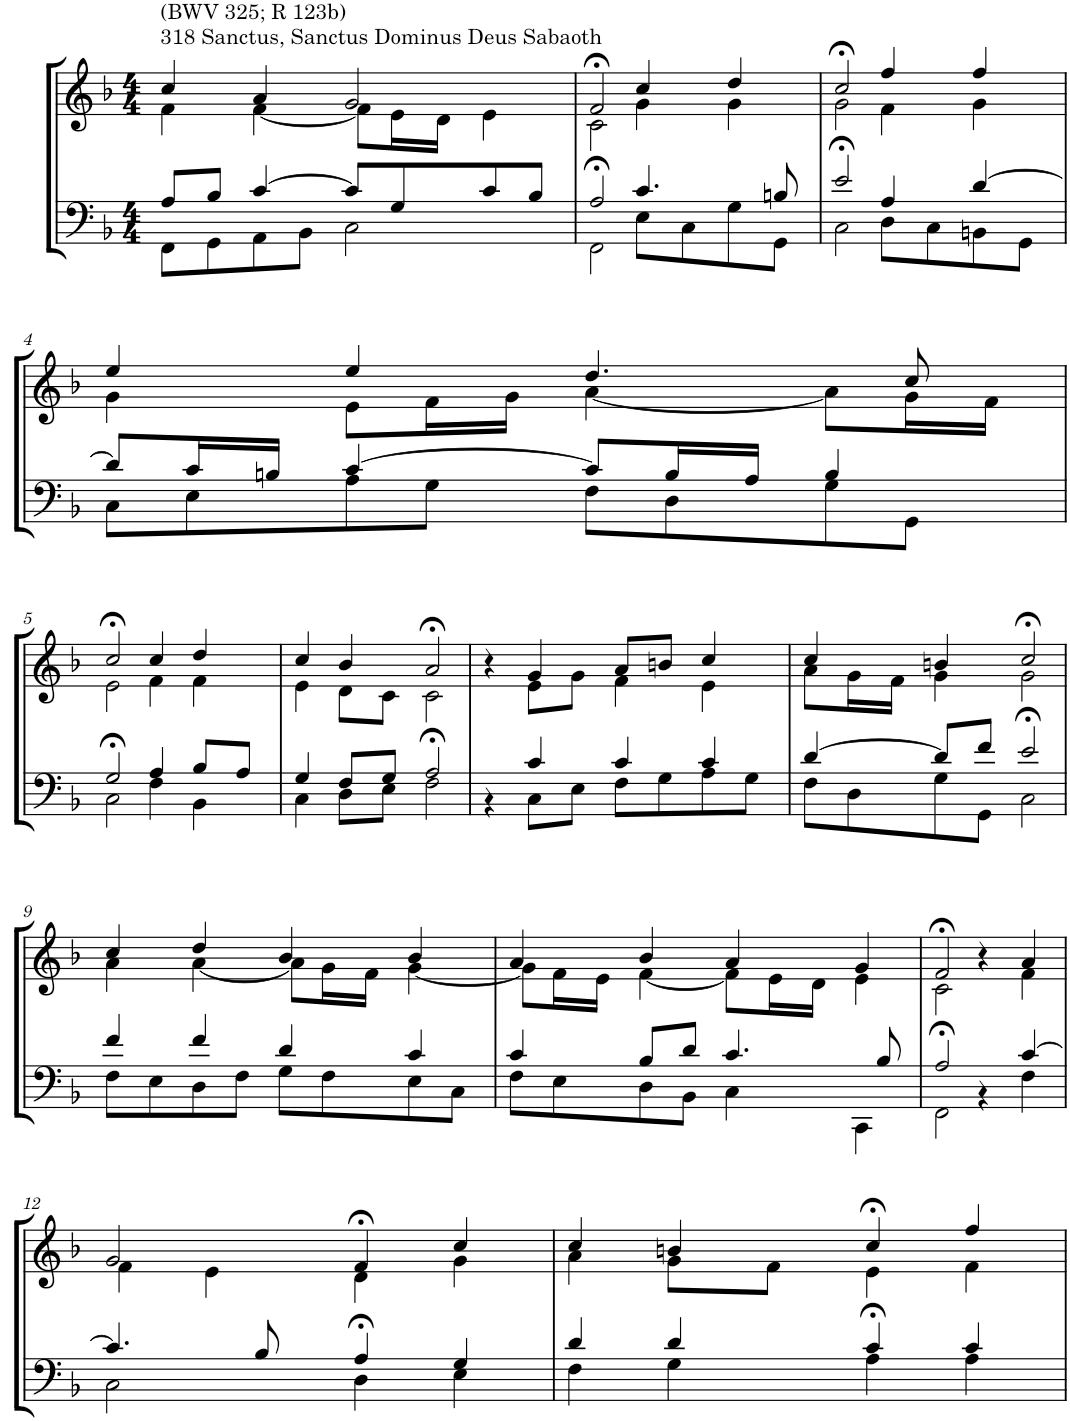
**kern	**kern
*part2	*part1
*staff2	*staff1
*I"Tenor/Baß	*I"Sopran/Alt
*clefF4	*clefG2
*k[b-]	*k[b-]
*M4/4	*M4/4
=1	=1
*^	*^
!	!	!LO:TX:a:t=318 Sanctus, Sanctus Dominus Deus Sabaoth	!
!	!	!LO:TX:a:t=(BWV 325; R 123b)	!
8A/L	8FF\L	4cc/	4f\
8B-/J	8GG\	.	.
[4c/	8AA\	4a/	[4f\
.	8BB-\J	.	.
8c/L]	2C\	2g/	8f\L]
8G/	.	.	16e\L
.	.	.	16d\JJ
8c/	.	.	4e\
8B-/J	.	.	.
=2	=2	=2	=2
2A/	2FF>\	2f>/	2c\
4.c/	8E\L	4cc/	4g\
.	8C\	.	.
.	8G\	4dd/	4g\
8Bn/	8GG\J	.	.
=3	=3	=3	=3
2e/	2C>\	2cc>/	2g\
4A/	8D\L	4ff/	4f\
.	8C\	.	.
[4d/	8BBn\	4ff/	4g\
.	8GG\J	.	.
!!LO:LB:g=z	!!
=4	=4	=4	=4
8d/L]	8C\L	4ee/	4g\
16c/L	8E\	.	.
16Bn/JJ	.	.	.
[4c/	8A\	4ee/	8e\L
.	8G\J	.	16f\L
.	.	.	16g\JJ
8c/L]	8F\L	4.dd/	[4a\
16B/L	8D\	.	.
16A/JJ	.	.	.
4B/	8G\	.	8a\L]
.	8GG\J	8cc/	16g\L
.	.	.	16f\JJ
!!LO:LB:g=z	!!
=5	=5	=5	=5
2G/	2C>\	2cc>/	2e\
4A/	4F\	4cc/	4f\
8B-/L	4BB-\	4dd/	4f\
8A/J	.	.	.
=6	=6	=6	=6
4G/	4C\	4cc/	4e\
8F/L	8D\L	4b-/	8d\L
8G/J	8E\J	.	8c\J
2A/	2F>\	2a>/	2c\
=7	=7	=7	=7
4ryy	4r	4r	4ryy
4c/	8C\L	4g/	8e\L
.	8E\J	.	8g\J
4c/	8F\L	8a/L	4f\
.	8G\	8bn/J	.
4c/	8A\	4cc/	4e\
.	8G\J	.	.
=8	=8	=8	=8
[4d/	8F\L	4cc/	8a\L
.	8D\	.	16g\L
.	.	.	16f\JJ
8d/L]	8G\	4bn/	4g\
8f/J	8GG\J	.	.
2e/	2C>\	2cc>/	2g\
!!LO:LB:g=z	!!
=9	=9	=9	=9
4f/	8F\L	4cc/	4a\
.	8E\	.	.
4f/	8D\	4dd/	[4a\
.	8F\J	.	.
4d/	8G\L	4b-/	8a\L]
.	8F\	.	16g\L
.	.	.	16f\JJ
4c/	8E\	4b-/	[4g\
.	8C\J	.	.
=10	=10	=10	=10
4c/	8F\L	4a/	8g\L]
.	8E\	.	16f\L
.	.	.	16e\JJ
8B-/L	8D\	4b-/	[4f\
8d/J	8BB-\J	.	.
4.c/	4C\	4a/	8f\L]
.	.	.	16e\L
.	.	.	16d\JJ
.	4CC\	4g/	4e\
8B-/	.	.	.
=11	=11	=11	=11
2A/	2FF>\	2f>/	2c\
4ryy	4r	4r	4ryy
[4c/	4F\	4a/	4f\
!!LO:LB:g=z	!!
=12	=12	=12	=12
4.c/]	2C\	2g/	4f\
.	.	.	4e\
8B-/	.	.	.
4A/	4D>\	4f>/	4d\
4G/	4E\	4cc/	4g\
=13	=13	=13	=13
4d/	4F\	4cc/	4a\
4d/	4G\	4bn/	8g\L
.	.	.	8f\J
4c/	4A>\	4cc>/	4e\
4c/	4A\	4ff/	4f\
*v	*v	*	*
*	*v	*v
=	=
*-	*-
